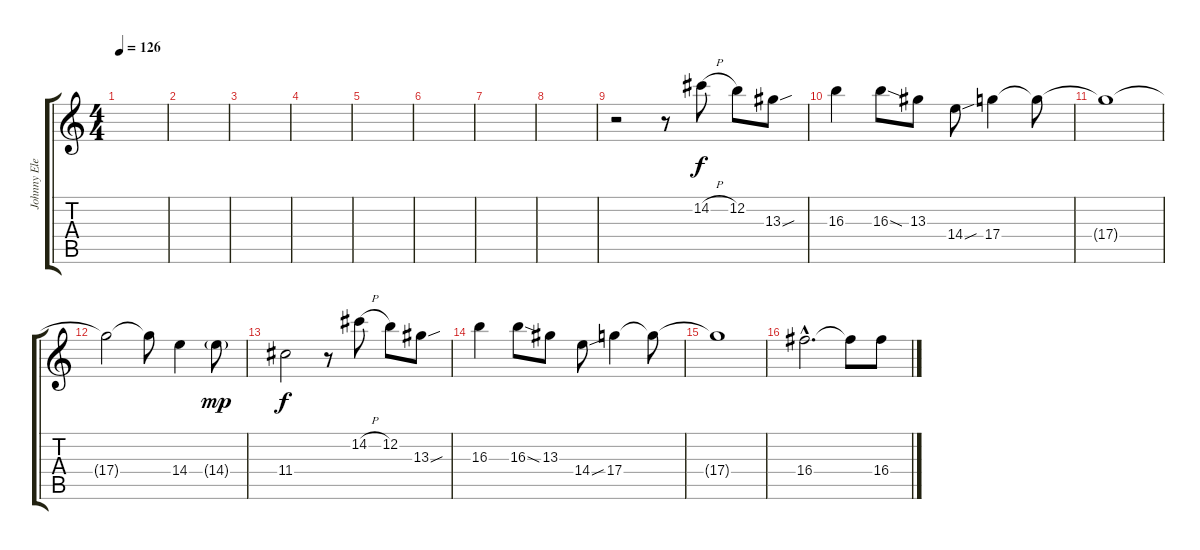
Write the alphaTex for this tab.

\track ("Johnny Electric" "Johnny Ele") {instrument electricguitarclean}
\staff {score tabs}
\tuning (E4 B3 G3 D3 A2 E2) {hide}
\ts (4 4)
\tempo 126
\clef g2
\ks c
|
|
|
|
|
|
|
|
r.2 r.8 14.2{h}.8 12.2.8 13.3{sou}.8 |
16.3.4 16.3{sod}.8 13.3.8 14.4{sou}.8 17.4.4 17.4{t}.8 |
17.4{t}.1 |
17.4{t}.2 17.4{t}.8 14.4.4 14.4{g}.8{dy mp} |
11.4.2{dy f} r.8 14.2{h}.8 12.2.8 13.3{sou}.8 |
16.3.4 16.3{sod}.8 13.3.8 14.4{sou}.8 17.4.4 17.4{t}.8 |
17.4{t}.1 |
16.4{hac}.2{d} 16.4{t}.8 16.4.8
